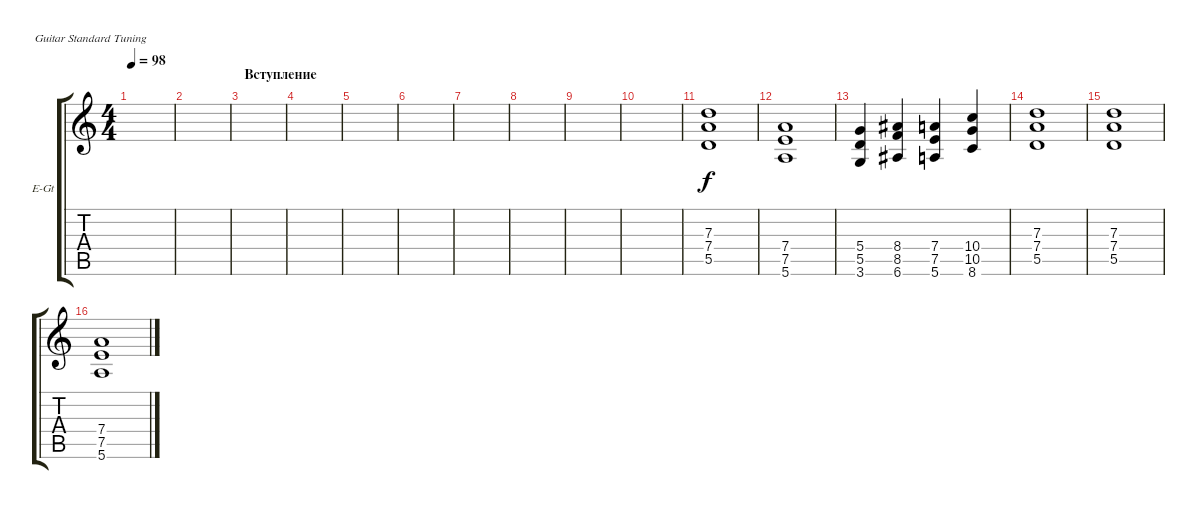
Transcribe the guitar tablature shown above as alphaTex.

\defaultSystemsLayout 4
\bracketExtendMode groupsimilarinstruments
\firstSystemTrackNameOrientation horizontal
\otherSystemsTrackNameOrientation horizontal
\track ("А. Андреев" "E-Gt") {instrument electricguitarclean}
\staff {score tabs}
\tuning (E4 B3 G3 D3 A2 E2)
\ts (4 4)
\tempo 98
\clef g2
\scale
0.487395
\ks c
|
\scale
0.256303 |
\section ("" "Вступление")
\scale
0.256303 |
\scale
0.333333 |
\scale
0.333333 |
\scale
0.333333 |
\scale
0.333333 |
\scale
0.333333 |
\scale
0.333333 |
\scale
0.333333 |
\scale
0.333333 (5.5 7.4 7.3).1 |
\scale
0.333333 (5.6 7.5 7.4).1 |
(3.6 5.5 5.4).4 (6.6 8.5 8.4).4 (5.6 7.5 7.4).4 (8.6 10.5 10.4).4 |
(5.5 7.4 7.3).1 |
(5.5 7.4 7.3).1 |
(5.6 7.5 7.4).1
